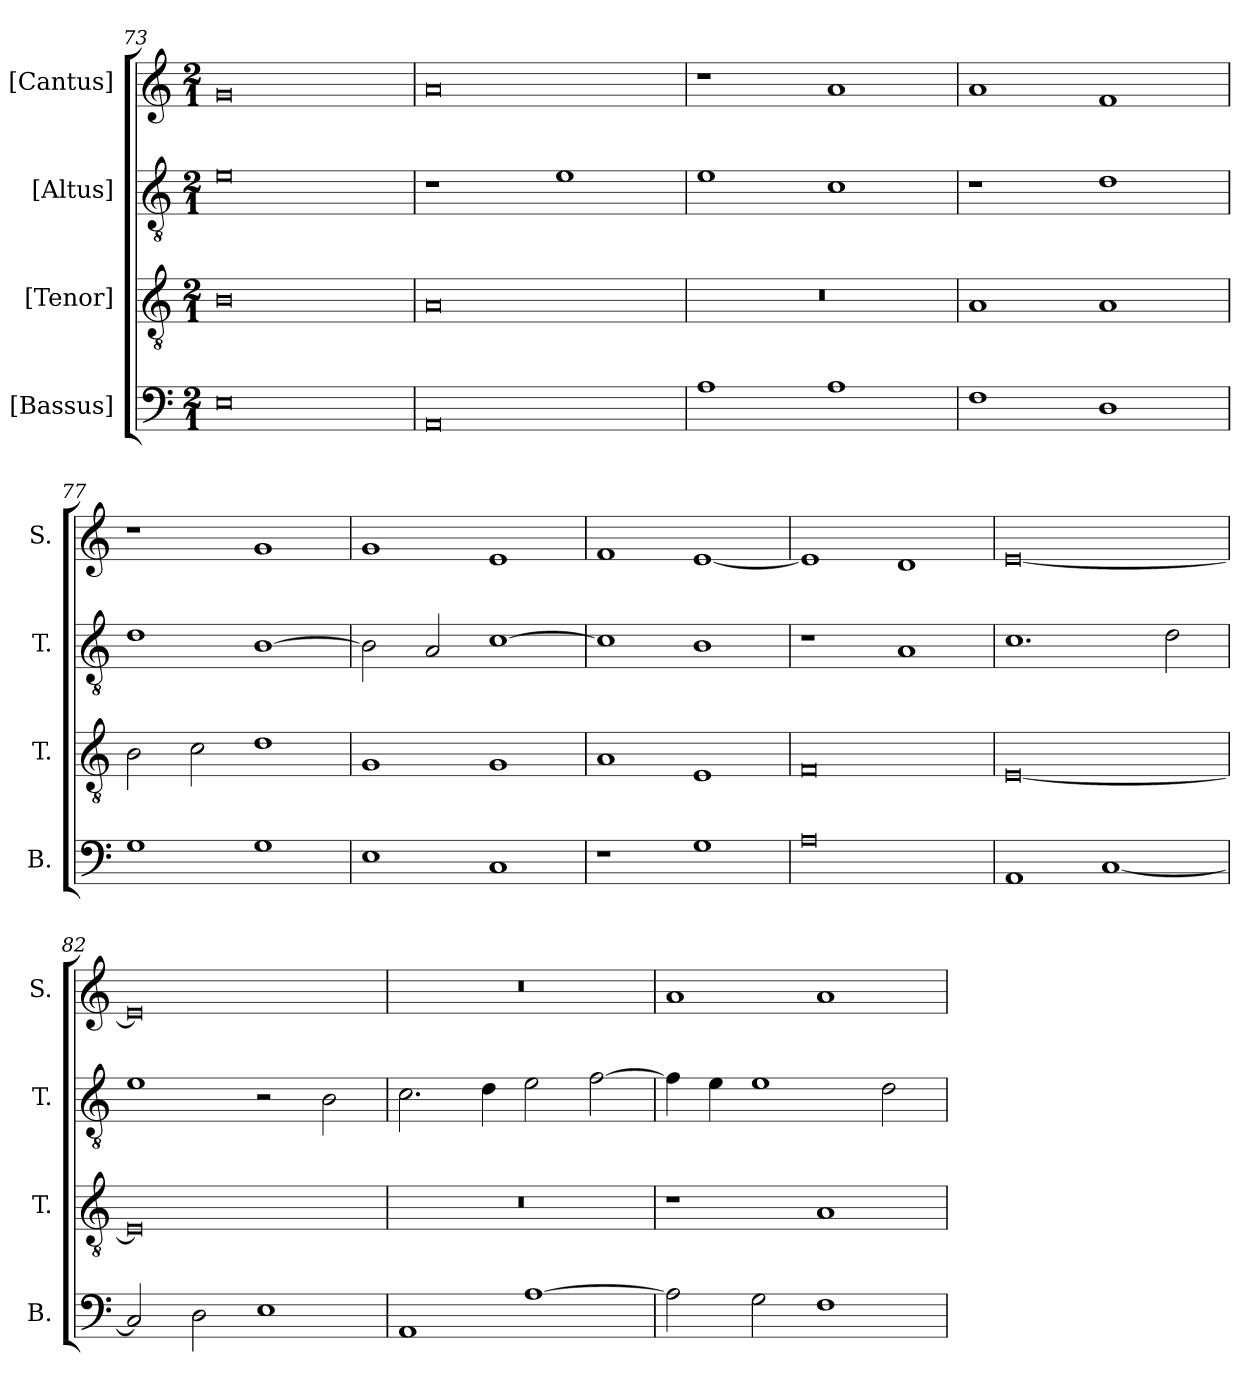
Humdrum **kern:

**kern	**kern	**kern	**kern
*part4	*part3	*part2	*part1
*staff4	*staff3	*staff2	*staff1
*I"[Bassus]	*I"[Tenor]	*I"[Altus]	*I"[Cantus]
*I'B.	*I'T.	*I'T.	*I'S.
!!LO:PB:g=z
*clefF4	*clefGv2	*clefGv2	*clefG2
*	*ITrd7c12	*ITrd7c12	*
*k[]	*k[]	*k[]	*k[]
*C:	*C:	*C:	*C:
*M2/1	*M2/1	*M2/1	*M2/1
=73	=73	=73	=73
0Ei	0BBi	0Ei	0gi
=74	=74	=74	=74
0AAi	0AAi	1r	0ai
.	.	1Ei	.
=75	=75	=75	=75
!	!LO:N:vis=1	!	!
1Ai	0r	1Ei	1r
1Ai	.	1Ci	1ai
=76	=76	=76	=76
1Fi	1AAi	1r	1ai
1Di	1AAi	1Di	1fi
=77	=77	=77	=77
1Gi	2BBi\	1Di	1r
.	2Ci\	.	.
1Gi	1Di	[>1BBi	1gi
=78	=78	=78	=78
1Ei	1GGi	2BBi\]	1gi
.	.	2AAi/	.
1Ci	1GGi	[>1Ci	1ei
!!LO:LB:g=z
=79	=79	=79	=79
1r	1AAi	1Ci]	1fi
1Gi	1EEi	1BBi	[<1ei
=80	=80	=80	=80
0Ai	0FFi	1r	1ei]
.	.	1AAi	1di
=81	=81	=81	=81
1AAi	[<0EEi	1.Ci	[<0ei
[<1Ci	.	.	.
.	.	2Di\	.
=82	=82	=82	=82
2Ci/]	0EEi]	1Ei	0ei]
2Di\	.	.	.
1Ei	.	2r	.
.	.	2BBi\	.
=83	=83	=83	=83
!	!LO:N:vis=1	!	!LO:N:vis=1
1AAi	0r	2.Ci\	0r
.	.	4Di\	.
[>1Ai	.	2Ei\	.
.	.	[>2Fi\	.
=84	=84	=84	=84
2Ai\]	1r	4Fi\]	1ai
.	.	4Ei\	.
2Gi\	.	1Ei	.
1Fi	1AAi	.	1ai
.	.	2Di\	.
=	=	=	=
*-	*-	*-	*-
